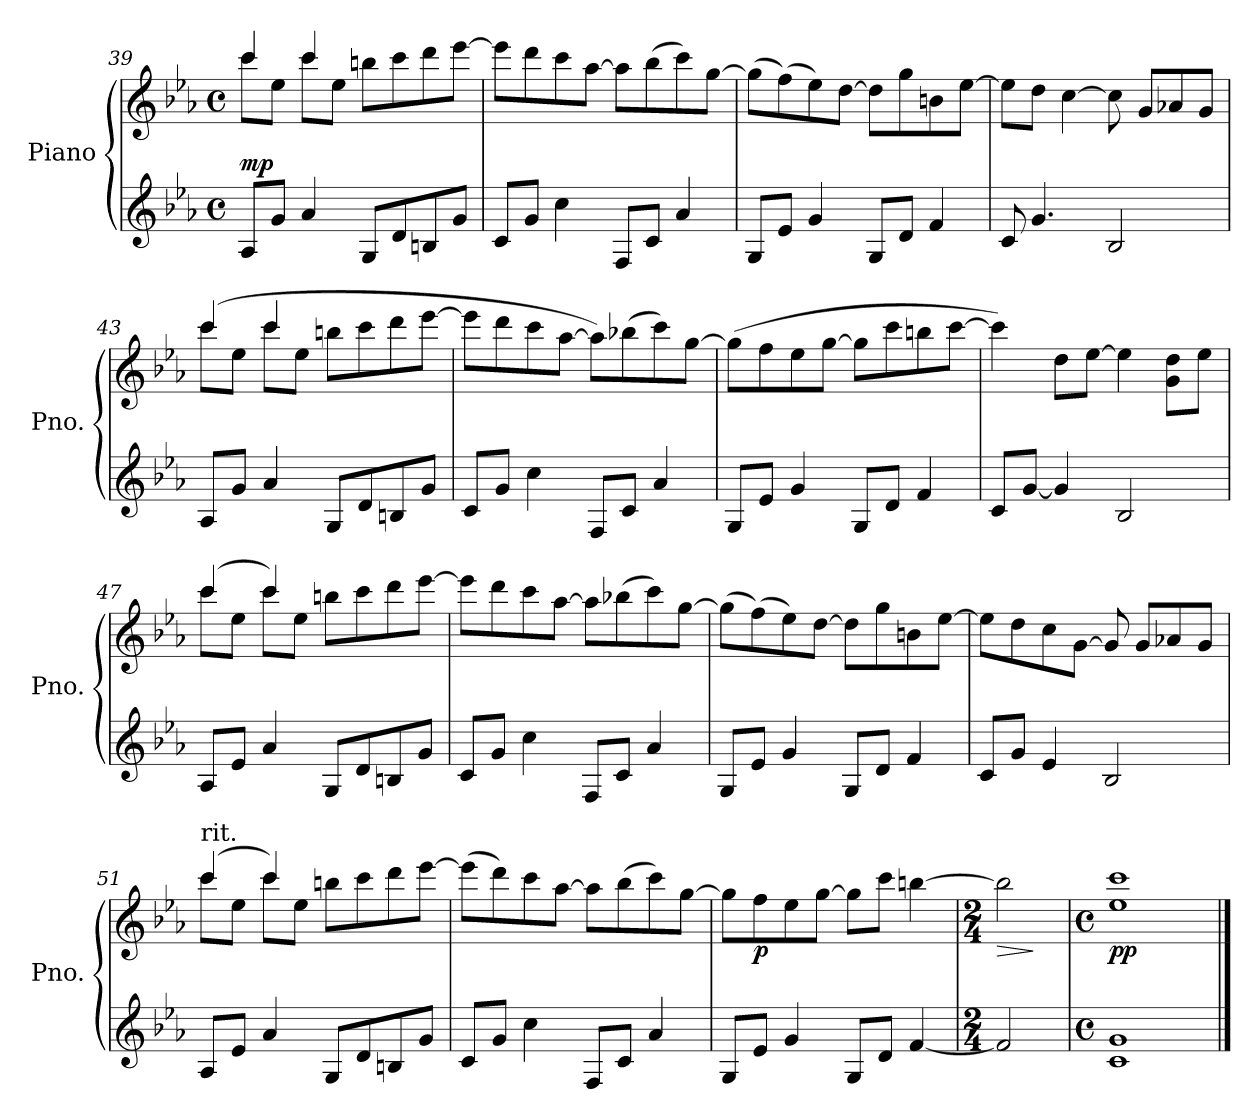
**kern	**kern	**dynam
*part1	*part1	*part1
*staff2	*staff1	*staff1/2
*I"Piano	*	*
*I'Pno.	*	*
*clefG2	*clefG2	*
*k[b-e-a-]	*k[b-e-a-]	*
*M4/4	*M4/4	*
*met(c)	*met(c)	*
=39	=39	=39
*	*^	*
!	!	!	!LO:DY:a=2
8A-/L	4ccc/	8ccc\L	mp
8g/J	.	8ee-\J	.
4a-/	4ccc/	8ccc\L	.
.	.	8ee-\J	.
8G/L	8bbn\L	2ryy	.
8d/	8ccc\	.	.
8Bn/	8ddd\	.	.
8g/J	[8eee-\J	.	.
*	*v	*v	*
=40	=40	=40
8c/L	8eee-\L]	.
8g/J	8ddd\	.
4cc\	8ccc\	.
.	[8aa-\J	.
8F/L	8aa-\L]	.
8c/J	(8bb-\	.
4a-/	8ccc\)	.
.	[8gg\J	.
!!LO:LB:g=z
=41	=41	=41
8G/L	(8gg\L]	.
8e-/J	(8ff\)	.
4g/	8ee-\)	.
.	[8dd\J	.
8G/L	8dd\L]	.
8d/J	8gg\	.
4f/	8bn\	.
.	[8ee-\J	.
=42	=42	=42
8c/	8ee-\L]	.
4.g/	8dd\J	.
.	[4cc\	.
2B-/	8cc\]	.
.	8g/L	.
.	8a-X/	.
.	8g/J	.
=43	=43	=43
*	*^	*
8A-/L	(4ccc/	8ccc\L	.
8g/J	.	8ee-\J	.
4a-/	4ccc/	8ccc\L	.
.	.	8ee-\J	.
8G/L	8bbn\L	2ryy	.
8d/	8ccc\	.	.
8Bn/	8ddd\	.	.
8g/J	[8eee-\J	.	.
*	*v	*v	*
=44	=44	=44
8c/L	8eee-\L]	.
8g/J	8ddd\	.
4cc\	8ccc\	.
.	[8aa-\J	.
8F/L	8aa-\L])	.
8c/J	(8bb-X\	.
4a-/	8ccc\)	.
.	[8gg\J	.
!!LO:LB:g=z
=45	=45	=45
8G/L	(8gg\L]	.
8e-/J	8ff\	.
4g/	8ee-\	.
.	[8gg\J	.
8G/L	8gg\L]	.
8d/J	8ccc\	.
4f/	8bbn\	.
.	[8ccc\J	.
=46	=46	=46
8c/L	4ccc\])	.
[8g/J	.	.
4g/]	8dd\L	.
.	[8ee-\J	.
2B-/	4ee-\]	.
.	8g\ 8dd\L	.
.	8ee-\J	.
=47	=47	=47
*	*^	*
8A-/L	(4ccc/	8ccc\L	.
8e-/J	.	8ee-\J	.
4a-/	4ccc/)	8ccc\L	.
.	.	8ee-\J	.
8G/L	8bbn\L	2ryy	.
8d/	8ccc\	.	.
8Bn/	8ddd\	.	.
8g/J	[8eee-\J	.	.
*	*v	*v	*
=48	=48	=48
8c/L	8eee-\L]	.
8g/J	8ddd\	.
4cc\	8ccc\	.
.	[8aa-\J	.
8F/L	8aa-\L]	.
8c/J	(8bb-X\	.
4a-/	8ccc\)	.
.	[8gg\J	.
!!LO:LB:g=z
=49	=49	=49
8G/L	(8gg\L]	.
8e-/J	(8ff\)	.
4g/	8ee-\)	.
.	[8dd\J	.
8G/L	8dd\L]	.
8d/J	8gg\	.
4f/	8bn\	.
.	[8ee-\J	.
=50	=50	=50
8c/L	8ee-\L]	.
8g/J	8dd\	.
4e-/	8cc\	.
.	[8g\J	.
2B-/	8g/]	.
.	8g/L	.
.	8a-X/	.
.	8g/J	.
=51	=51	=51
*	*MM62	*
*	*^	*
!	!LO:TX:a:t=rit.	!	!
8A-/L	(4ccc/	8ccc\L	.
8e-/J	.	8ee-\J	.
4a-/	4ccc/)	8ccc\L	.
.	.	8ee-\J	.
*	*MM60	*	*
8G/L	8bbn\L	2ryy	.
8d/	8ccc\	.	.
8Bn/	8ddd\	.	.
8g/J	[8eee-\J	.	.
*	*v	*v	*
!!LO:LB:g=z
=52	=52	=52
8c/L	(8eee-\L]	.
*	*MM57	*
8g/J	8ddd\)	.
4cc\	8ccc\	.
.	[8aa-\J	.
8F/L	8aa-\L]	.
8c/J	(8bb-\	.
4a-/	8ccc\)	.
.	[8gg\J	.
=53	=53	=53
*	*MM55	*
8G/L	8gg\L]	.
!	!	!LO:DY:b
8e-/J	8ff\	p
4g/	8ee-\	.
.	[8gg\J	.
*	*MM47	*
8G/L	8gg\L]	.
8d/J	8ccc\J	.
[4f/	[4bbn\	.
=54	=54	=54
*M2/4	*M2/4	*
!	!	!LO:HP:b
2f/]	2bb\]	>
.	.	]
=55	=55	=55
*M4/4	*M4/4	*
*met(c)	*met(c)	*
*	*MM30	*
!	!	!LO:DY:b
1c 1g	1ee- 1ccc	pp
==	==	==
*-	*-	*-
